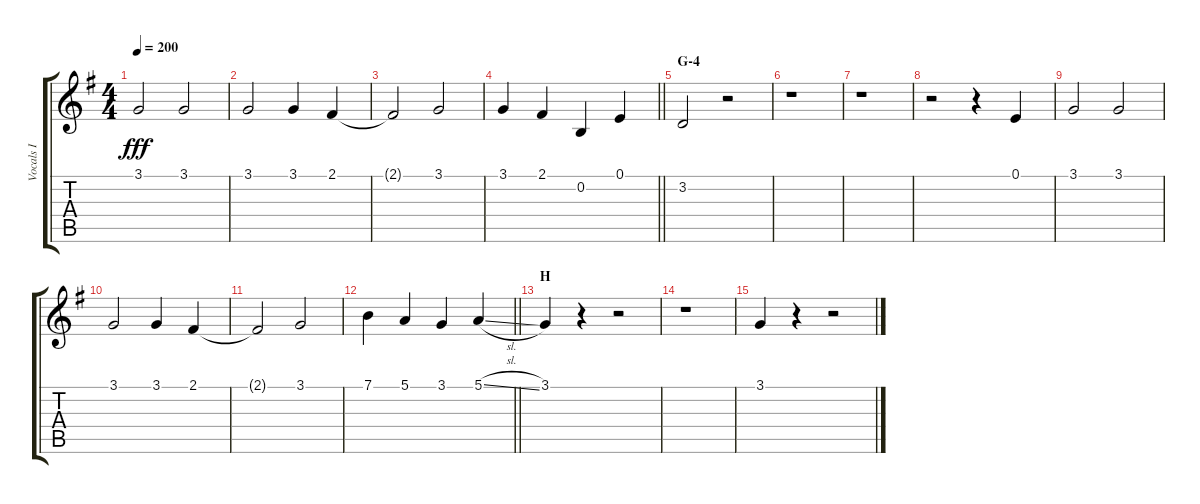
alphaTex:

\track ("Vocals I" "Vocals I") {instrument voiceoohs}
\staff {score tabs}
\tuning (E4 B3 G3 D3 A2 E2) {hide}
\ts (4 4)
\tempo 200
\clef g2
\ks g
3.1.2{dy fff} 3.1.2 |
3.1.2 3.1.4 2.1.4 |
2.1{t}.2 3.1.2 |
\barLineRight lightlight
3.1.4 2.1.4 0.2.4 0.1.4 |
\section ("" "G-4")
3.2.2 r.2 |
r.1 |
r.1 |
r.2 r.4 0.1.4 |
3.1.2 3.1.2 |
3.1.2 3.1.4 2.1.4 |
2.1{t}.2 3.1.2 |
\barLineRight lightlight
7.1.4 5.1.4 3.1.4 5.1{sl}.4 |
\section ("" "H")
3.1.4 r.4 r.2 |
r.1 |
3.1.4 r.4 r.2
